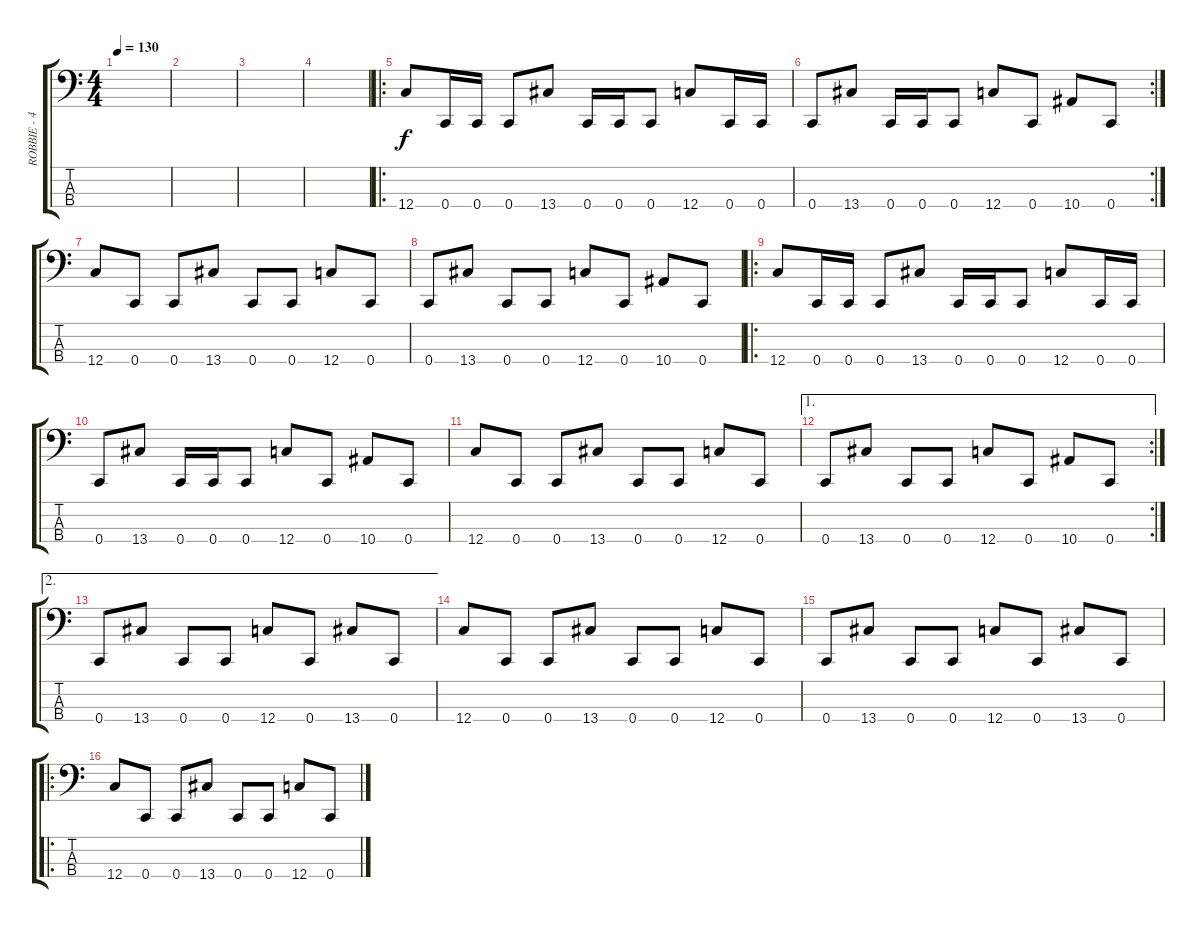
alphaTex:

\track ("ROBBIE - 4-STRING THING" "ROBBIE - 4") {instrument electricbassfinger}
\staff {score tabs}
\tuning (F2 C2 G1 C1) {hide}
\ts (4 4)
\tempo 130
\clef f4
\ks c
|
|
|
|
\ro
12.4.8 0.4.16 0.4.16 0.4.8 13.4.8 0.4.16 0.4.16 0.4.8 12.4.8 0.4.16 0.4.16 |
\rc 2
0.4.8 13.4.8 0.4.16 0.4.16 0.4.8 12.4.8 0.4.8 10.4.8 0.4.8 |
12.4.8 0.4.8 0.4.8 13.4.8 0.4.8 0.4.8 12.4.8 0.4.8 |
0.4.8 13.4.8 0.4.8 0.4.8 12.4.8 0.4.8 10.4.8 0.4.8 |
\ro
12.4.8 0.4.16 0.4.16 0.4.8 13.4.8 0.4.16 0.4.16 0.4.8 12.4.8 0.4.16 0.4.16 |
0.4.8 13.4.8 0.4.16 0.4.16 0.4.8 12.4.8 0.4.8 10.4.8 0.4.8 |
12.4.8 0.4.8 0.4.8 13.4.8 0.4.8 0.4.8 12.4.8 0.4.8 |
\ae 1
\rc 2
0.4.8 13.4.8 0.4.8 0.4.8 12.4.8 0.4.8 10.4.8 0.4.8 |
\ae 2
0.4.8 13.4.8 0.4.8 0.4.8 12.4.8 0.4.8 13.4.8 0.4.8 |
12.4.8 0.4.8 0.4.8 13.4.8 0.4.8 0.4.8 12.4.8 0.4.8 |
0.4.8 13.4.8 0.4.8 0.4.8 12.4.8 0.4.8 13.4.8 0.4.8 |
\ro
12.4.8 0.4.8 0.4.8 13.4.8 0.4.8 0.4.8 12.4.8 0.4.8
